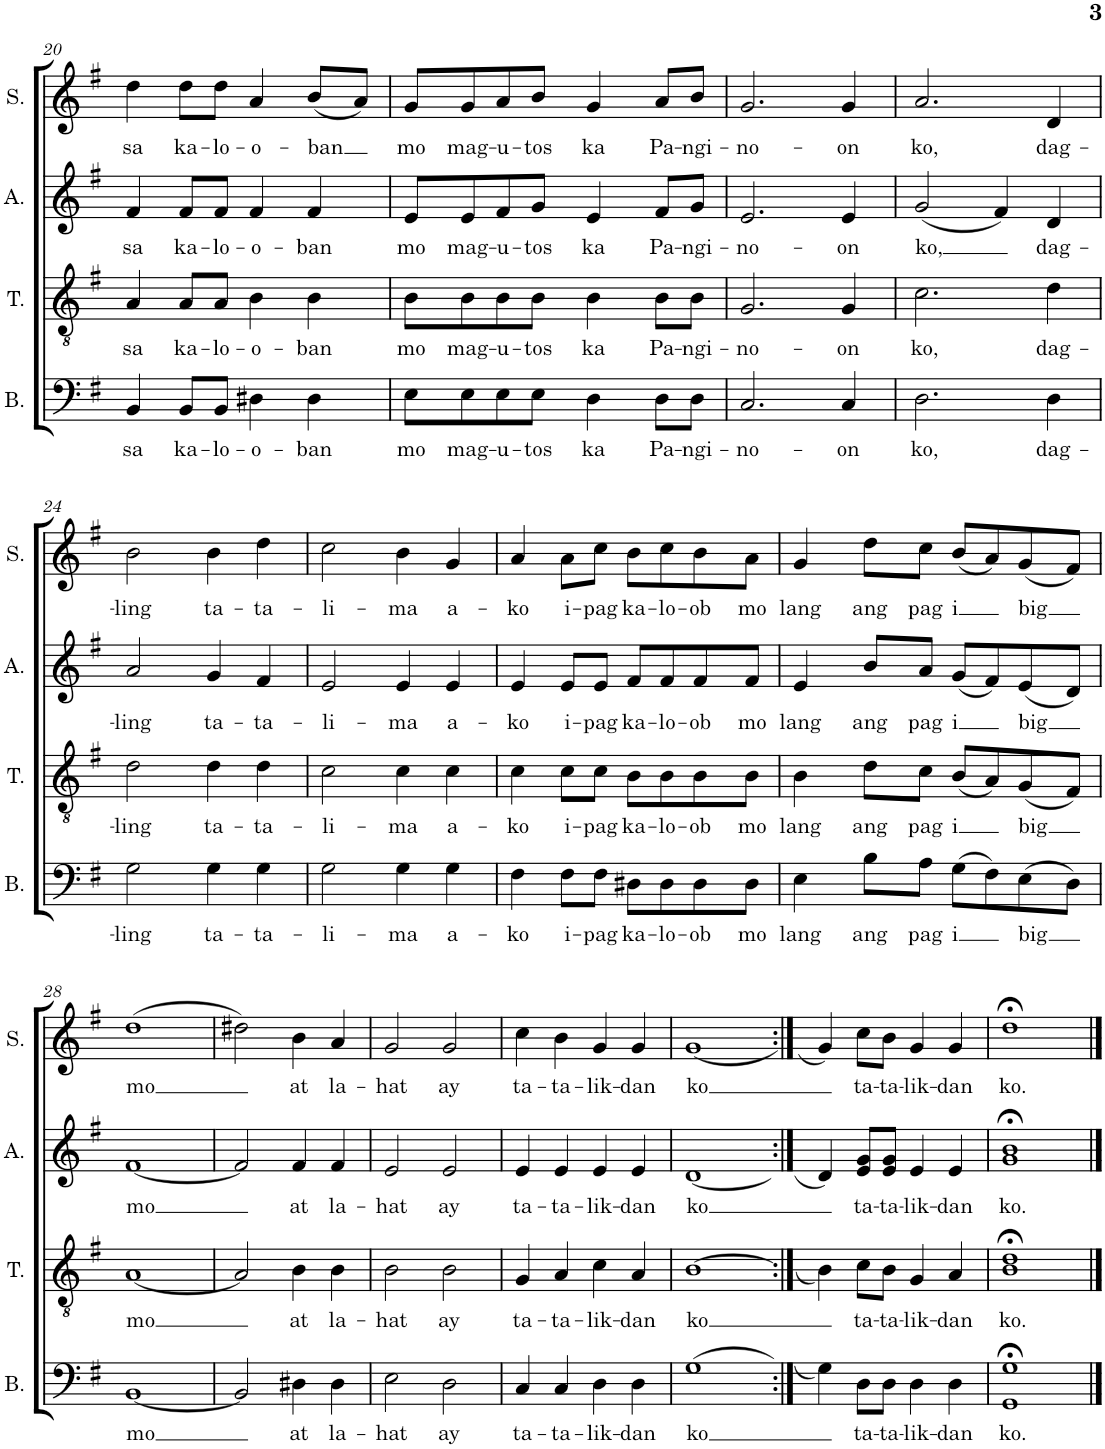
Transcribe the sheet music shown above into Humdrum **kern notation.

**kern	**text	**kern	**text	**kern	**text	**kern	**text
*part4	*part4	*part3	*part3	*part2	*part2	*part1	*part1
*staff4	*staff4	*staff3	*staff3	*staff2	*staff2	*staff1	*staff1
*I"Bass	*	*I"Tenor	*	*I"Alto	*	*I"Soprano	*
*I'B.	*	*I'T.	*	*I'A.	*	*I'S.	*
!!LO:PB:g=z
*clefF4	*	*clefGv2	*	*clefG2	*	*clefG2	*
*k[f#]	*	*k[f#]	*	*k[f#]	*	*k[f#]	*
*M4/4	*	*M4/4	*	*M4/4	*	*M4/4	*
=20	=20	=20	=20	=20	=20	=20	=20
!	!LO:LY:b	!	!LO:LY:b	!	!LO:LY:b	!	!LO:LY:b
4BB/	sa	4A/	sa	4f#/	sa	4dd\	sa
!	!LO:LY:b	!	!LO:LY:b	!	!LO:LY:b	!	!LO:LY:b
8BB/L	ka-	8A/L	ka-	8f#/L	ka-	8dd\L	ka-
!	!LO:LY:b	!	!LO:LY:b	!	!LO:LY:b	!	!LO:LY:b
8BB/J	-lo-	8A/J	-lo-	8f#/J	-lo-	8dd\J	-lo-
!	!LO:LY:b	!	!LO:LY:b	!	!LO:LY:b	!	!LO:LY:b
4D#X\	-o-	4B\	-o-	4f#/	-o-	4a/	-o-
!	!LO:LY:b	!	!LO:LY:b	!	!LO:LY:b	!	!LO:LY:b
4D#\	-ban	4B\	-ban	4f#/	-ban	(8b/L	-ban
.	.	.	.	.	.	8a/J)	.
=21	=21	=21	=21	=21	=21	=21	=21
!	!LO:LY:b	!	!LO:LY:b	!	!LO:LY:b	!	!LO:LY:b
8E\L	mo	8B\L	mo	8e/L	mo	8g/L	mo
!	!LO:LY:b	!	!LO:LY:b	!	!LO:LY:b	!	!LO:LY:b
8E\	mag-	8B\	mag-	8e/	mag-	8g/	mag-
!	!LO:LY:b	!	!LO:LY:b	!	!LO:LY:b	!	!LO:LY:b
8E\	-u-	8B\	-u-	8f#/	-u-	8a/	-u-
!	!LO:LY:b	!	!LO:LY:b	!	!LO:LY:b	!	!LO:LY:b
8E\J	-tos	8B\J	-tos	8g/J	-tos	8b/J	-tos
!	!LO:LY:b	!	!LO:LY:b	!	!LO:LY:b	!	!LO:LY:b
4D\	ka	4B\	ka	4e/	ka	4g/	ka
!	!LO:LY:b	!	!LO:LY:b	!	!LO:LY:b	!	!LO:LY:b
8D\L	Pa-	8B\L	Pa-	8f#/L	Pa-	8a/L	Pa-
!	!LO:LY:b	!	!LO:LY:b	!	!LO:LY:b	!	!LO:LY:b
8D\J	-ngi-	8B\J	-ngi-	8g/J	-ngi-	8b/J	-ngi-
=22	=22	=22	=22	=22	=22	=22	=22
!	!LO:LY:b	!	!LO:LY:b	!	!LO:LY:b	!	!LO:LY:b
2.C/	-no-	2.G/	-no-	2.e/	-no-	2.g/	-no-
!	!LO:LY:b	!	!LO:LY:b	!	!LO:LY:b	!	!LO:LY:b
4C/	-on	4G/	-on	4e/	-on	4g/	-on
=23	=23	=23	=23	=23	=23	=23	=23
!	!LO:LY:b	!	!LO:LY:b	!	!LO:LY:b	!	!LO:LY:b
2.D\	ko,	2.c\	ko,	(2g/	ko,	2.a/	ko,
.	.	.	.	4f#/)	.	.	.
!	!LO:LY:b	!	!LO:LY:b	!	!LO:LY:b	!	!LO:LY:b
4D\	dag-	4d\	dag-	4d/	dag-	4d/	dag-
!!LO:LB:g=z
=24	=24	=24	=24	=24	=24	=24	=24
!	!LO:LY:b	!	!LO:LY:b	!	!LO:LY:b	!	!LO:LY:b
2G\	-ling	2d\	-ling	2a/	-ling	2b\	-ling
!	!LO:LY:b	!	!LO:LY:b	!	!LO:LY:b	!	!LO:LY:b
4G\	ta-	4d\	ta-	4g/	ta-	4b\	ta-
!	!LO:LY:b	!	!LO:LY:b	!	!LO:LY:b	!	!LO:LY:b
4G\	-ta-	4d\	-ta-	4f#/	-ta-	4dd\	-ta-
=25	=25	=25	=25	=25	=25	=25	=25
!	!LO:LY:b	!	!LO:LY:b	!	!LO:LY:b	!	!LO:LY:b
2G\	-li-	2c\	-li-	2e/	-li-	2cc\	-li-
!	!LO:LY:b	!	!LO:LY:b	!	!LO:LY:b	!	!LO:LY:b
4G\	-ma	4c\	-ma	4e/	-ma	4b\	-ma
!	!LO:LY:b	!	!LO:LY:b	!	!LO:LY:b	!	!LO:LY:b
4G\	a-	4c\	a-	4e/	a-	4g/	a-
=26	=26	=26	=26	=26	=26	=26	=26
!	!LO:LY:b	!	!LO:LY:b	!	!LO:LY:b	!	!LO:LY:b
4F#\	-ko	4c\	-ko	4e/	-ko	4a/	-ko
!	!LO:LY:b	!	!LO:LY:b	!	!LO:LY:b	!	!LO:LY:b
8F#\L	i-	8c\L	i-	8e/L	i-	8a\L	i-
!	!LO:LY:b	!	!LO:LY:b	!	!LO:LY:b	!	!LO:LY:b
8F#\J	-pag	8c\J	-pag	8e/J	-pag	8cc\J	-pag
!	!LO:LY:b	!	!LO:LY:b	!	!LO:LY:b	!	!LO:LY:b
8D#X\L	ka-	8B\L	ka-	8f#/L	ka-	8b\L	ka-
!	!LO:LY:b	!	!LO:LY:b	!	!LO:LY:b	!	!LO:LY:b
8D#\	-lo-	8B\	-lo-	8f#/	-lo-	8cc\	-lo-
!	!LO:LY:b	!	!LO:LY:b	!	!LO:LY:b	!	!LO:LY:b
8D#\	-ob	8B\	-ob	8f#/	-ob	8b\	-ob
!	!LO:LY:b	!	!LO:LY:b	!	!LO:LY:b	!	!LO:LY:b
8D#\J	mo	8B\J	mo	8f#/J	mo	8a\J	mo
=27	=27	=27	=27	=27	=27	=27	=27
!	!LO:LY:b	!	!LO:LY:b	!	!LO:LY:b	!	!LO:LY:b
4E\	lang	4B\	lang	4e/	lang	4g/	lang
!	!LO:LY:b	!	!LO:LY:b	!	!LO:LY:b	!	!LO:LY:b
8B\L	ang	8d\L	ang	8b/L	ang	8dd\L	ang
!	!LO:LY:b	!	!LO:LY:b	!	!LO:LY:b	!	!LO:LY:b
8A\J	pag	8c\J	pag	8a/J	pag	8cc\J	pag
!	!LO:LY:b	!	!LO:LY:b	!	!LO:LY:b	!	!LO:LY:b
(8G\L	i	(8B/L	i	(8g/L	i	(8b/L	i
8F#\)	.	8A/)	.	8f#/)	.	8a/)	.
!	!LO:LY:b	!	!LO:LY:b	!	!LO:LY:b	!	!LO:LY:b
(8E\	big	(8G/	big	(8e/	big	(8g/	big
8D\J)	.	8F#/J)	.	8d/J)	.	8f#/J)	.
!!LO:LB:g=z
=28	=28	=28	=28	=28	=28	=28	=28
!	!LO:LY:b	!	!LO:LY:b	!	!LO:LY:b	!	!LO:LY:b
[1BB	mo	[1A	mo	[1f#	mo	(1dd	mo
=29	=29	=29	=29	=29	=29	=29	=29
2BB/]	.	2A/]	.	2f#/]	.	2dd#X\)	.
!	!LO:LY:b	!	!LO:LY:b	!	!LO:LY:b	!	!LO:LY:b
4D#X\	at	4B\	at	4f#/	at	4b\	at
!	!LO:LY:b	!	!LO:LY:b	!	!LO:LY:b	!	!LO:LY:b
4D#\	la-	4B\	la-	4f#/	la-	4a/	la-
=30	=30	=30	=30	=30	=30	=30	=30
!	!LO:LY:b	!	!LO:LY:b	!	!LO:LY:b	!	!LO:LY:b
2E\	-hat	2B\	-hat	2e/	-hat	2g/	-hat
!	!LO:LY:b	!	!LO:LY:b	!	!LO:LY:b	!	!LO:LY:b
2D\	ay	2B\	ay	2e/	ay	2g/	ay
=31	=31	=31	=31	=31	=31	=31	=31
!	!LO:LY:b	!	!LO:LY:b	!	!LO:LY:b	!	!LO:LY:b
4C/	ta-	4G/	ta-	4e/	ta-	4cc\	ta-
!	!LO:LY:b	!	!LO:LY:b	!	!LO:LY:b	!	!LO:LY:b
4C/	-ta-	4A/	-ta-	4e/	-ta-	4b\	-ta-
!	!LO:LY:b	!	!LO:LY:b	!	!LO:LY:b	!	!LO:LY:b
4D\	-lik-	4c\	-lik-	4e/	-lik-	4g/	-lik-
!	!LO:LY:b	!	!LO:LY:b	!	!LO:LY:b	!	!LO:LY:b
4D\	-dan	4A/	-dan	4e/	-dan	4g/	-dan
=32	=32	=32	=32	=32	=32	=32	=32
!	!LO:LY:b	!	!LO:LY:b	!	!LO:LY:b	!	!LO:LY:b
(1G	ko	[1B	ko	[1d	ko	(1g	ko
=33:|!	=33:|!	=33:|!	=33:|!	=33:|!	=33:|!	=33:|!	=33:|!
(qG	.	(qB	.	(qd	.	(qg	.
4G\))	.	4B\])	.	4d/])	.	4g/))	.
!	!LO:LY:b	!	!LO:LY:b	!	!LO:LY:b	!	!LO:LY:b
8D\L	ta-	8c\L	ta-	8e/ 8g/L	ta-	8cc\L	ta-
!	!LO:LY:b	!	!LO:LY:b	!	!LO:LY:b	!	!LO:LY:b
8D\J	-ta-	8B\J	-ta-	8e/ 8g/J	-ta-	8b\J	-ta-
!	!LO:LY:b	!	!LO:LY:b	!	!LO:LY:b	!	!LO:LY:b
4D\	-lik-	4G/	-lik-	4e/	-lik-	4g/	-lik-
!	!LO:LY:b	!	!LO:LY:b	!	!LO:LY:b	!	!LO:LY:b
4D\	-dan	4A/	-dan	4e/	-dan	4g/	-dan
=34	=34	=34	=34	=34	=34	=34	=34
!	!LO:LY:b	!	!LO:LY:b	!	!LO:LY:b	!	!LO:LY:b
1GG;< 1G;<	ko.	1B;< 1d;<	ko.	1g;< 1b;<	ko.	1dd;<	ko.
==	==	==	==	==	==	==	==
*-	*-	*-	*-	*-	*-	*-	*-
